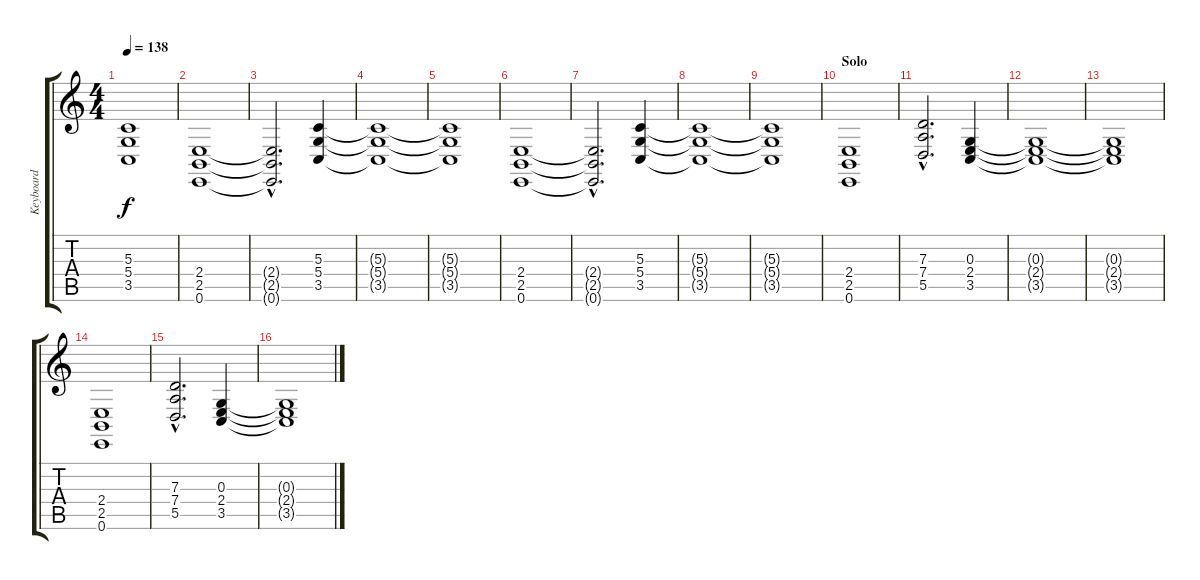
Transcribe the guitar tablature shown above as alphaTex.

\track ("Keyboard" "Keyboard") {instrument pad2warm}
\staff {score tabs}
\tuning (E4 B3 G3 D3 A2 E2) {hide}
\ts (4 4)
\tempo 138
\clef g2
\ks c
(5.3{t} 5.4{t} 3.5{t}).1{dy f} |
(2.4 2.5 0.6).1 |
(2.4{hac t} 2.5{hac t} 0.6{hac t}).2{d} (5.3 5.4 3.5).4 |
(5.3{t} 5.4{t} 3.5{t}).1 |
(5.3{t} 5.4{t} 3.5{t}).1 |
(2.4 2.5 0.6).1 |
(2.4{hac t} 2.5{hac t} 0.6{hac t}).2{d} (5.3 5.4 3.5).4 |
(5.3{t} 5.4{t} 3.5{t}).1 |
(5.3{t} 5.4{t} 3.5{t}).1 |
\section ("" "Solo")
(2.4 2.5 0.6).1{volume 7} |
(7.3{hac} 7.4{hac} 5.5{hac}).2{d} (0.3 2.4 3.5).4 |
(0.3{t} 2.4{t} 3.5{t}).1 |
(0.3{t} 2.4{t} 3.5{t}).1 |
(2.4 2.5 0.6).1 |
(7.3{hac} 7.4{hac} 5.5{hac}).2{d} (0.3 2.4 3.5).4 |
(0.3{t} 2.4{t} 3.5{t}).1
